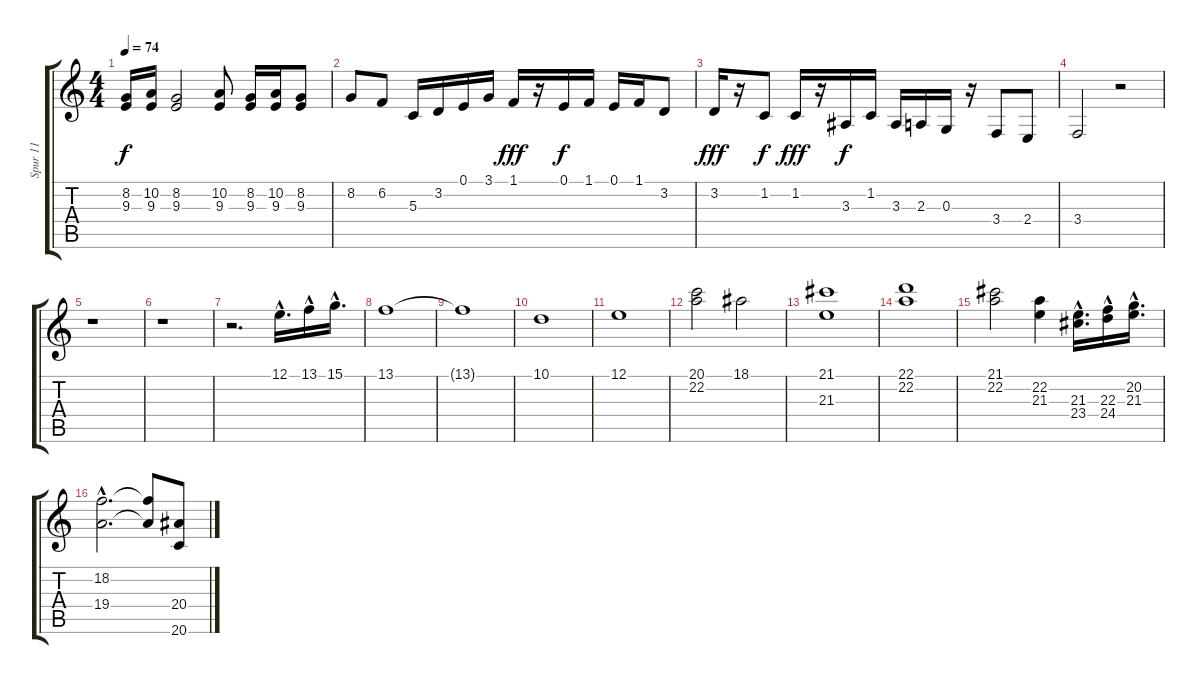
\track ("Spur 11" "Spur 11") {instrument violin}
\staff {score tabs}
\tuning (E4 B3 G3 D3 A2 E2) {hide}
\ts (4 4)
\tempo 74
\clef g2
\ks c
(8.2 9.3).16{dy f} (10.2 9.3).16 (8.2 9.3).2 (10.2 9.3).8 (8.2 9.3).16 (10.2 9.3).16 (8.2 9.3).8 |
8.2.8 6.2.8 5.3.16 3.2.16 0.1.16 3.1.16 1.1.16{dy fff} r.16 0.1.16{dy f} 1.1.16 0.1.16 1.1.16 3.2.8 |
3.2.16{dy fff} r.16 1.2.8{dy f} 1.2.16{dy fff} r.16 3.3.16{dy f} 1.2.16 3.3.16 2.3.16 0.3.16 r.16 3.4.8 2.4.8 |
3.4.2 r.2 |
r.1 |
r.1 |
r.2{d} 12.1{hac}.16{d} 13.1{hac}.16 15.1{hac}.16{d} |
13.1.1 |
13.1{t}.1 |
10.1.1 |
12.1.1 |
(20.1 22.2).2 18.1.2 |
(21.1 21.3).1 |
(22.1 22.2).1 |
(21.1 22.2).2 (22.2 21.3).4 (21.3{hac} 23.4{hac}).16{d volume 10} (22.3{hac} 24.4{hac}).16 (20.2{hac} 21.3{hac}).16{d} |
(18.2{hac} 19.4{hac}).2{d} (18.2{t} 19.4{t}).8 (20.4 20.6).8
